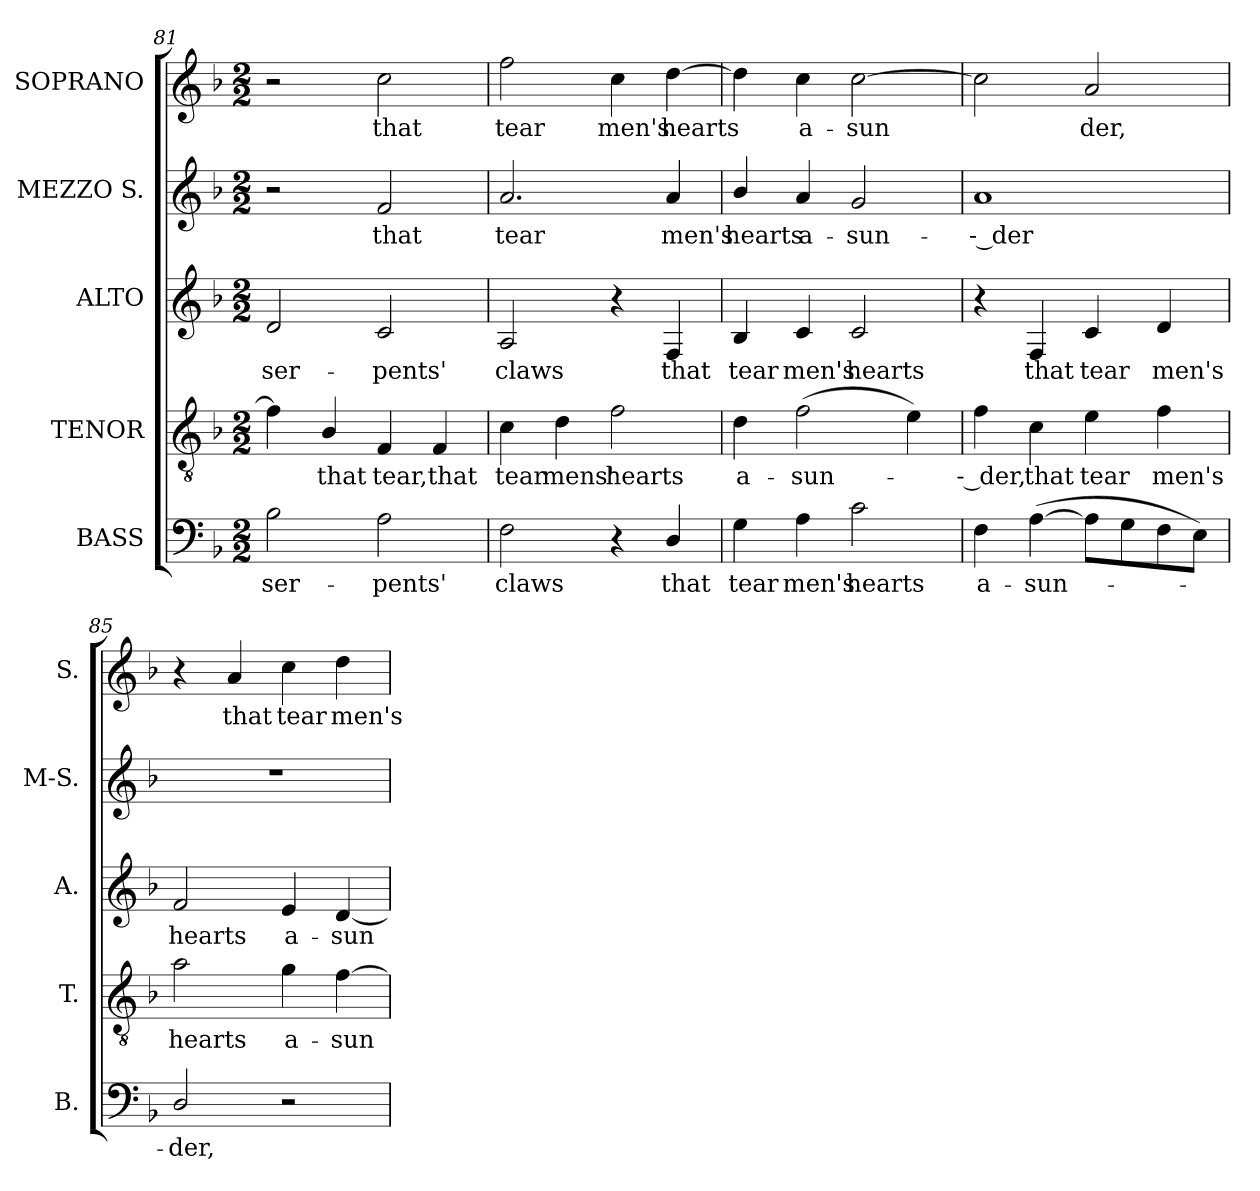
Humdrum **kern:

**kern	**text	**kern	**text	**kern	**text	**kern	**text	**kern	**text
*part5	*part5	*part4	*part4	*part3	*part3	*part2	*part2	*part1	*part1
*staff5	*staff5	*staff4	*staff4	*staff3	*staff3	*staff2	*staff2	*staff1	*staff1
*I"BASS	*	*I"TENOR	*	*I"ALTO	*	*I"MEZZO  S.	*	*I"SOPRANO	*
*I'B.	*	*I'T.	*	*I'A.	*	*I'M-S.	*	*I'S.	*
*clefF4	*	*clefGv2	*	*clefG2	*	*clefG2	*	*clefG2	*
*	*	*ITrd7c12	*	*	*	*	*	*	*
*k[b-]	*	*k[b-]	*	*k[b-]	*	*k[b-]	*	*k[b-]	*
*F:	*	*F:	*	*F:	*	*F:	*	*F:	*
*M2/2	*	*M2/2	*	*M2/2	*	*M2/2	*	*M2/2	*
=81	=81	=81	=81	=81	=81	=81	=81	=81	=81
!	!LO:LY:b:color=#000000	!	!	!	!	!	!	!	!
!	!	!	!	!	!LO:LY:b:color=#000000	!	!	!	!
2B-i\	ser-	4Fi\]	.	2di/	ser-	2r	.	2r	.
!	!	!	!LO:LY:b:color=#000000	!	!	!	!	!	!
.	.	4BB-i/	that	.	.	.	.	.	.
!	!LO:LY:b:color=#000000	!	!	!	!	!	!	!	!
!	!	!	!LO:LY:b:color=#000000	!	!	!	!	!	!
!	!	!	!	!	!LO:LY:b:color=#000000	!	!	!	!
!	!	!	!	!	!	!	!LO:LY:b:color=#000000	!	!
!	!	!	!	!	!	!	!	!	!LO:LY:b:color=#000000
2Ai\	-pents'	4FFi/	tear,	2ci/	-pents'	2fi/	that	2cci\	that
!	!	!	!LO:LY:b:color=#000000	!	!	!	!	!	!
.	.	4FFi/	that	.	.	.	.	.	.
=82	=82	=82	=82	=82	=82	=82	=82	=82	=82
!	!LO:LY:b:color=#000000	!	!	!	!	!	!	!	!
!	!	!	!LO:LY:b:color=#000000	!	!	!	!	!	!
!	!	!	!	!	!LO:LY:b:color=#000000	!	!	!	!
!	!	!	!	!	!	!	!LO:LY:b:color=#000000	!	!
!	!	!	!	!	!	!	!	!	!LO:LY:b:color=#000000
2Fi\	claws	4Ci\	tear	2Ai/	claws	2.ai/	tear	2ffi\	tear
!	!	!	!LO:LY:b:color=#000000	!	!	!	!	!	!
.	.	4Di\	mens'	.	.	.	.	.	.
!	!	!	!LO:LY:b:color=#000000	!	!	!	!	!	!
!	!	!	!	!	!	!	!	!	!LO:LY:b:color=#000000
4r	.	2Fi\	hearts	4r	.	.	.	4cci\	men's
!	!LO:LY:b:color=#000000	!	!	!	!	!	!	!	!
!	!	!	!	!	!LO:LY:b:color=#000000	!	!	!	!
!	!	!	!	!	!	!	!LO:LY:b:color=#000000	!	!
!	!	!	!	!	!	!	!	!	!LO:LY:b:color=#000000
4Di/	that	.	.	4Fi/	that	4ai/	men's	[4ddi\	hearts
=83	=83	=83	=83	=83	=83	=83	=83	=83	=83
!	!LO:LY:b:color=#000000	!	!	!	!	!	!	!	!
!	!	!	!LO:LY:b:color=#000000	!	!	!	!	!	!
!	!	!	!	!	!LO:LY:b:color=#000000	!	!	!	!
!	!	!	!	!	!	!	!LO:LY:b:color=#000000	!	!
4Gi\	tear	4Di\	a-	4B-i/	tear	4b-i/	hearts	4ddi\]	.
!	!LO:LY:b:color=#000000	!	!	!	!	!	!	!	!
!	!	!	!LO:LY:b:color=#000000	!	!	!	!	!	!
!	!	!	!	!	!LO:LY:b:color=#000000	!	!	!	!
!	!	!	!	!	!	!	!LO:LY:b:color=#000000	!	!
!	!	!	!	!	!	!	!	!	!LO:LY:b:color=#000000
4Ai\	men's	(2Fi\	-sun-	4ci/	men's	4ai/	a-	4cci\	a-
!	!LO:LY:b:color=#000000	!	!	!	!	!	!	!	!
!	!	!	!	!	!LO:LY:b:color=#000000	!	!	!	!
!	!	!	!	!	!	!	!LO:LY:b:color=#000000	!	!
!	!	!	!	!	!	!	!	!	!LO:LY:b:color=#000000
2ci\	hearts	.	.	2ci/	hearts	2gi/	-sun-	[2cci\	-sun-
.	.	4Ei\)	.	.	.	.	.	.	.
!!LO:PB:g=z
=84	=84	=84	=84	=84	=84	=84	=84	=84	=84
!	!LO:LY:b:color=#000000	!	!	!	!	!	!	!	!
!	!	!	!LO:LY:b:color=#000000	!	!	!	!	!	!
!	!	!	!	!	!	!	!LO:LY:b:color=#000000	!	!
!	!	!	!	!	!	!	!	!	!LO:LY:b:color=#000000
4Fi\	a-	4Fi\	-- der,	4r	.	1ai	-- der	2cci\]	---
!	!LO:LY:b:color=#000000	!	!	!	!	!	!	!	!
!	!	!	!LO:LY:b:color=#000000	!	!	!	!	!	!
!	!	!	!	!	!LO:LY:b:color=#000000	!	!	!	!
([4Ai\	-sun-	4Ci\	that	4Fi/	that	.	.	.	.
!	!	!	!LO:LY:b:color=#000000	!	!	!	!	!	!
!	!	!	!	!	!LO:LY:b:color=#000000	!	!	!	!
!	!	!	!	!	!	!	!	!	!LO:LY:b:color=#000000
8Ai\L]	.	4Ei\	tear	4ci/	tear	.	.	2ai/	-der,
8Gi\	.	.	.	.	.	.	.	.	.
!	!	!	!LO:LY:b:color=#000000	!	!	!	!	!	!
!	!	!	!	!	!LO:LY:b:color=#000000	!	!	!	!
8Fi\	.	4Fi\	men's	4di/	men's	.	.	.	.
8Ei\J)	.	.	.	.	.	.	.	.	.
=85	=85	=85	=85	=85	=85	=85	=85	=85	=85
!	!LO:LY:b:color=#000000	!	!	!	!	!	!	!	!
!	!	!	!LO:LY:b:color=#000000	!	!	!	!	!	!
!	!	!	!	!	!LO:LY:b:color=#000000	!	!	!	!
2Di/	-der,	2Ai\	hearts	2fi/	hearts	1r	.	4r	.
!	!	!	!	!	!	!	!	!	!LO:LY:b:color=#000000
.	.	.	.	.	.	.	.	4ai/	that
!	!	!	!LO:LY:b:color=#000000	!	!	!	!	!	!
!	!	!	!	!	!LO:LY:b:color=#000000	!	!	!	!
!	!	!	!	!	!	!	!	!	!LO:LY:b:color=#000000
2r	.	4Gi\	a-	4ei/	a-	.	.	4cci\	tear
!	!	!	!LO:LY:b:color=#000000	!	!	!	!	!	!
!	!	!	!	!	!LO:LY:b:color=#000000	!	!	!	!
!	!	!	!	!	!	!	!	!	!LO:LY:b:color=#000000
.	.	[4Fi\	-sun-	[4di/	-sun-	.	.	4ddi\	men's
=	=	=	=	=	=	=	=	=	=
*-	*-	*-	*-	*-	*-	*-	*-	*-	*-
